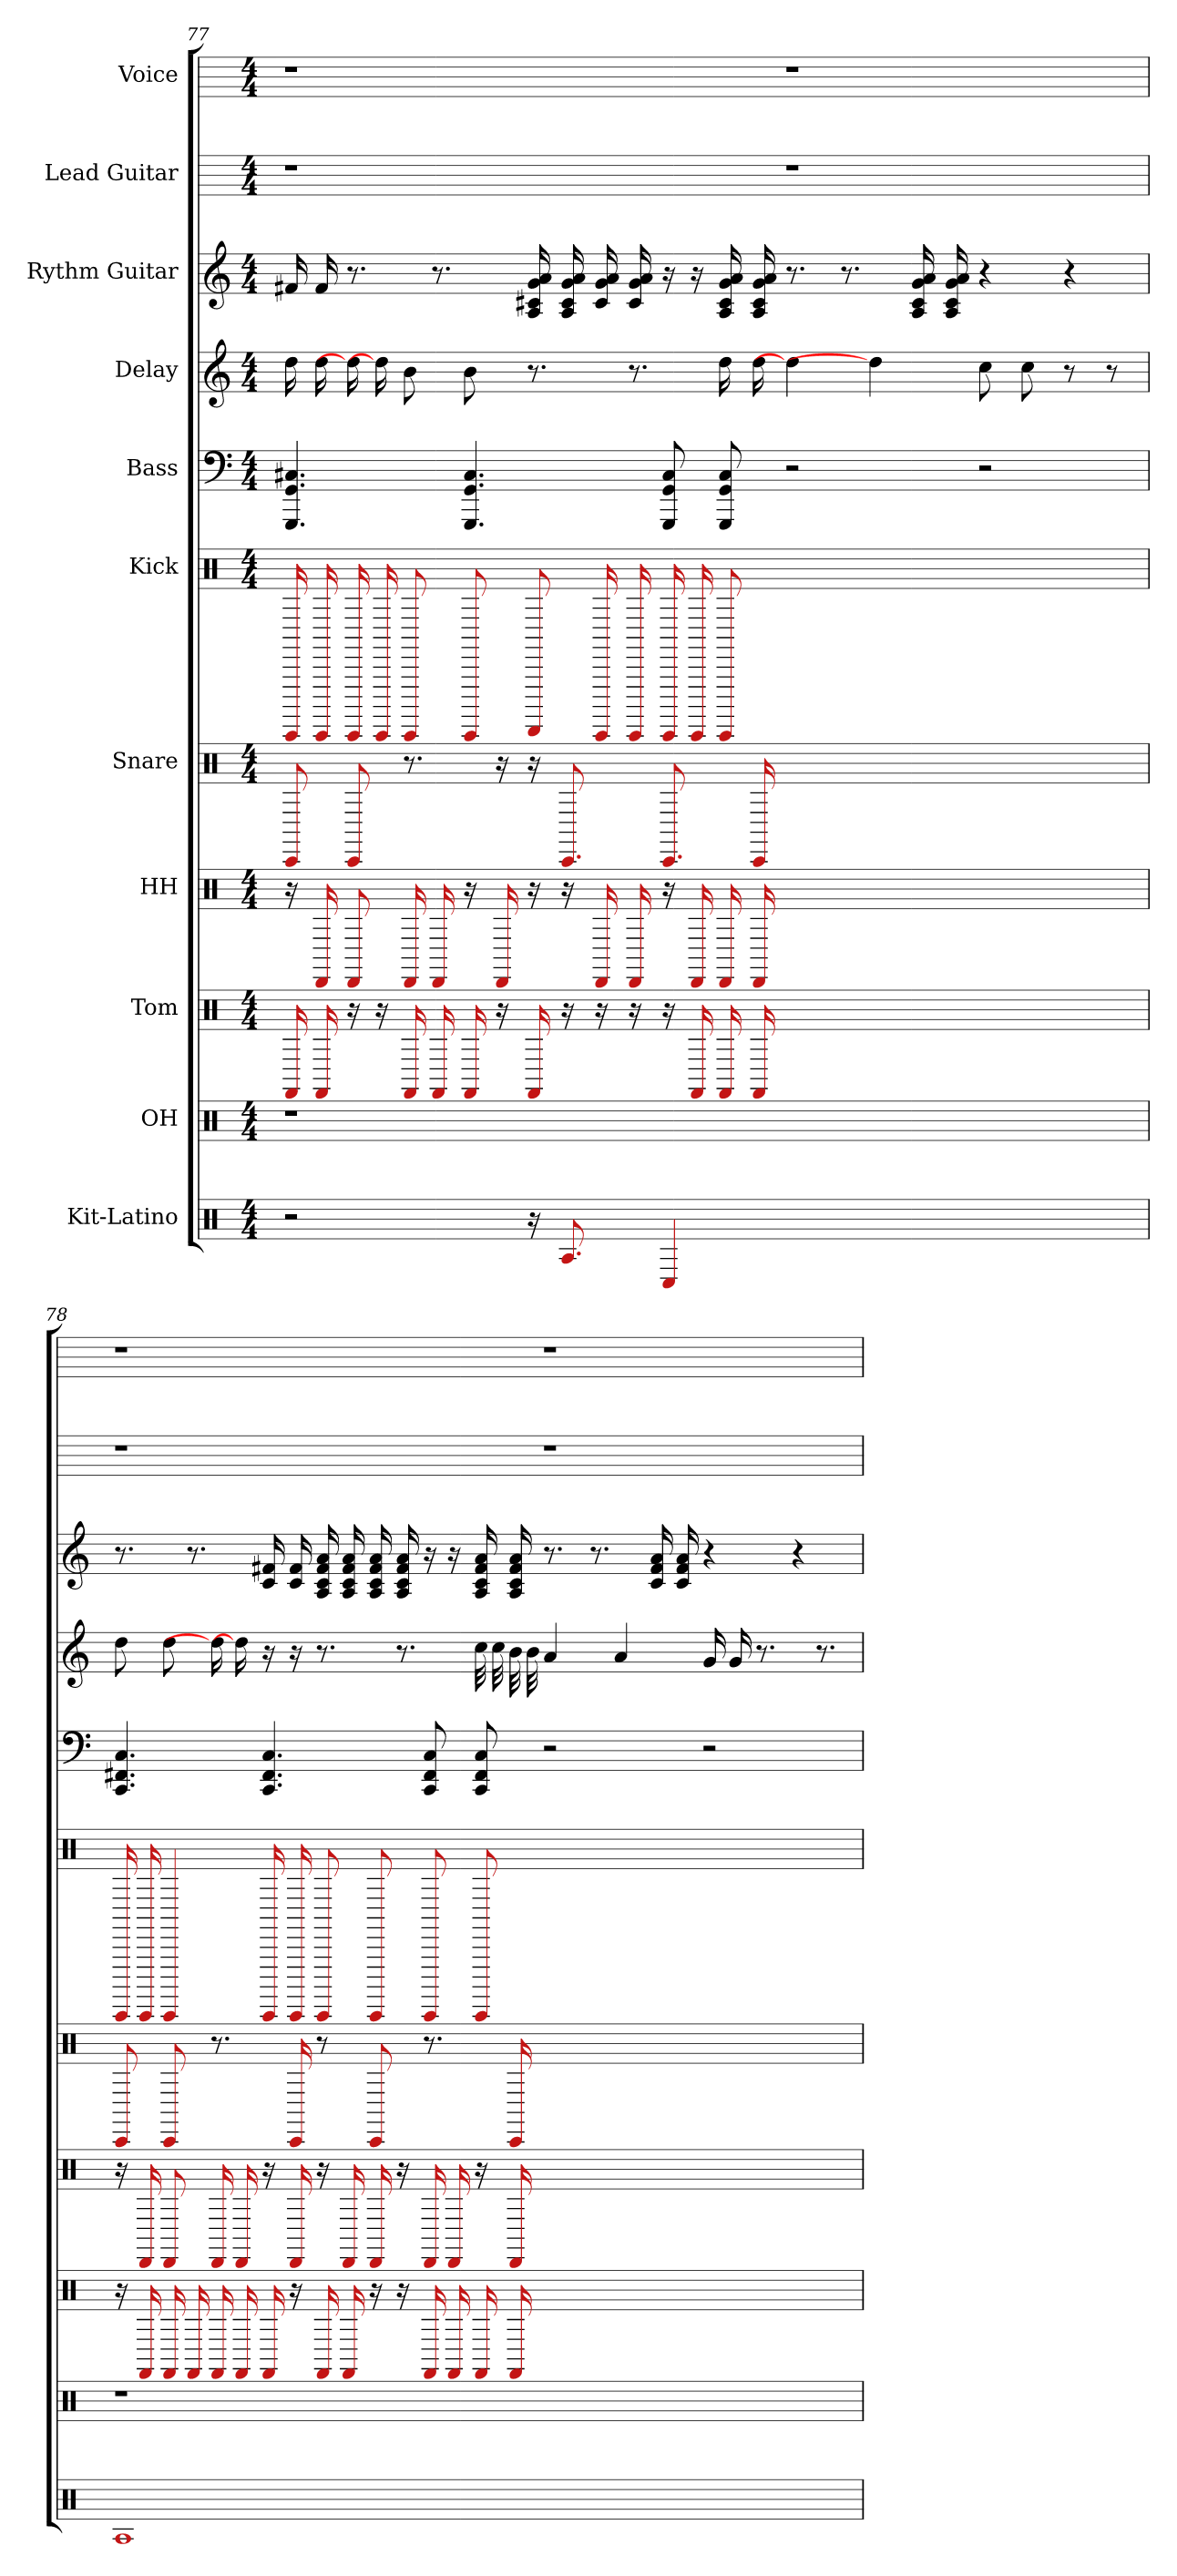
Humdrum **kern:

**kern	**kern	**kern	**kern	**kern	**kern	**kern	**kern	**kern	**kern	**kern
*part11	*part10	*part9	*part8	*part7	*part6	*part5	*part4	*part3	*part2	*part1
*staff11	*staff10	*staff9	*staff8	*staff7	*staff6	*staff5	*staff4	*staff3	*staff2	*staff1
*I"Kit-Latino	*I"OH	*I"Tom	*I"HH	*I"Snare	*I"Kick	*I"Bass	*I"Delay	*I"Rythm Guitar	*I"Lead Guitar	*I"Voice
*clefX	*clefX	*clefX	*clefX	*clefX	*clefX	*	*	*	*	*
*k[]	*k[]	*k[]	*k[]	*k[]	*k[]	*k[]	*k[]	*k[]	*k[]	*k[]
*M4/4	*M4/4	*M4/4	*M4/4	*M4/4	*M4/4	*M4/4	*M4/4	*M4/4	*M4/4	*M4/4
=77	=77	=77	=77	=77	=77	=77	=77	=77	=77	=77
2r	1r	16FF#	16r	8CC	16CCCC	4.GGG 4.GG 4.C#	16dd	16f#	1r	1r
.	.	16FF#	16DD	.	16CCCC	.	16dd	16f#	.	.
.	.	16r	8DD	8CC	16CCCC	.	16dd]	8.r	.	.
.	.	16r	.	.	16CCCC	.	16dd]	.	.	.
.	.	16FF#	16DD	8.r	8CCCC	.	8b	.	.	.
.	.	16FF#	16DD	.	.	.	.	8.r	.	.
.	.	16FF#	16r	.	8CCCC#	4.GGG 4.GG 4.C#	8b	.	.	.
.	.	16r	16DD	16r	.	.	.	.	.	.
16r	.	16FF#	16r	16r	8DDDD	.	8.r	16A 16g 16a 16c#	.	.
8.A	.	16r	16r	8.CC	.	.	.	16A 16g 16a 16c#	.	.
.	.	16r	16DD	.	16CCCC	.	.	16a 16g 16c#	.	.
.	.	16r	16DD	.	16CCCC	.	8.r	16a 16g 16c#	.	.
4C#	.	16r	16r	8.CC	16CCCC#	8GGG 8GG 8C#	.	16r	.	.
.	.	16FF#	16DD	.	16CCCC	.	.	16r	.	.
.	.	16FF#	16DD	.	8CCCC	8GGG 8GG 8C#	16dd	16A 16g 16a 16c#	.	.
.	.	16FF#	16DD	16CC	.	.	16dd	16A 16g 16a 16c#	.	.
1ryy	1ryy	1ryy	1ryy	1ryy	1ryy	2r	4dd]	8.r	1r	1r
.	.	.	.	.	.	.	.	8.r	.	.
.	.	.	.	.	.	.	4dd]	.	.	.
.	.	.	.	.	.	.	.	16A 16g 16a 16c#	.	.
.	.	.	.	.	.	.	.	16A 16g 16a 16c#	.	.
.	.	.	.	.	.	2r	8cc	4r	.	.
.	.	.	.	.	.	.	8cc	.	.	.
.	.	.	.	.	.	.	8r	4r	.	.
.	.	.	.	.	.	.	8r	.	.	.
=78	=78	=78	=78	=78	=78	=78	=78	=78	=78	=78
1A	1r	16r	16r	8CC	16CCCC	4.CC 4.FF# 4.C	8dd	8.r	1r	1r
.	.	16FF#	16DD	.	16CCCC	.	.	.	.	.
.	.	16FF#	8DD	8CC	4CCCC	.	8dd	.	.	.
.	.	16FF#	.	.	.	.	.	8.r	.	.
.	.	16FF#	16DD	8.r	.	.	16dd]	.	.	.
.	.	16FF#	16DD	.	.	.	16dd]	.	.	.
.	.	16FF#	16r	.	16CCCC	4.CC 4.FF# 4.C	16r	16f# 16c	.	.
.	.	16r	16DD	16CC	16CCCC	.	16r	16f# 16c	.	.
.	.	16FF#	16r	8r	8CCCC	.	8.r	16c 16A 16f# 16a	.	.
.	.	16FF#	16DD	.	.	.	.	16c 16A 16f# 16a	.	.
.	.	16r	16DD	8CC	8CCCC	.	.	16A 16c 16f# 16a	.	.
.	.	16r	16r	.	.	.	8.r	16A 16c 16f# 16a	.	.
.	.	16FF#	16DD	8.r	8CCCC#	8CC 8FF# 8C	.	16r	.	.
.	.	16FF#	16DD	.	.	.	.	16r	.	.
.	.	16FF#	16r	.	8CCCC	8CC 8FF# 8C	32cc	16A 16c 16f# 16a	.	.
.	.	.	.	.	.	.	32cc	.	.	.
.	.	16FF#	16DD	16CC	.	.	32b	16A 16c 16f# 16a	.	.
.	.	.	.	.	.	.	32b	.	.	.
1ryy	1ryy	1ryy	1ryy	1ryy	1ryy	2r	4a	8.r	1r	1r
.	.	.	.	.	.	.	.	8.r	.	.
.	.	.	.	.	.	.	4a	.	.	.
.	.	.	.	.	.	.	.	16a 16c 16f#	.	.
.	.	.	.	.	.	.	.	16a 16c 16f#	.	.
.	.	.	.	.	.	2r	16g	4r	.	.
.	.	.	.	.	.	.	16g	.	.	.
.	.	.	.	.	.	.	8.r	.	.	.
.	.	.	.	.	.	.	.	4r	.	.
.	.	.	.	.	.	.	8.r	.	.	.
=	=	=	=	=	=	=	=	=	=	=
*-	*-	*-	*-	*-	*-	*-	*-	*-	*-	*-
